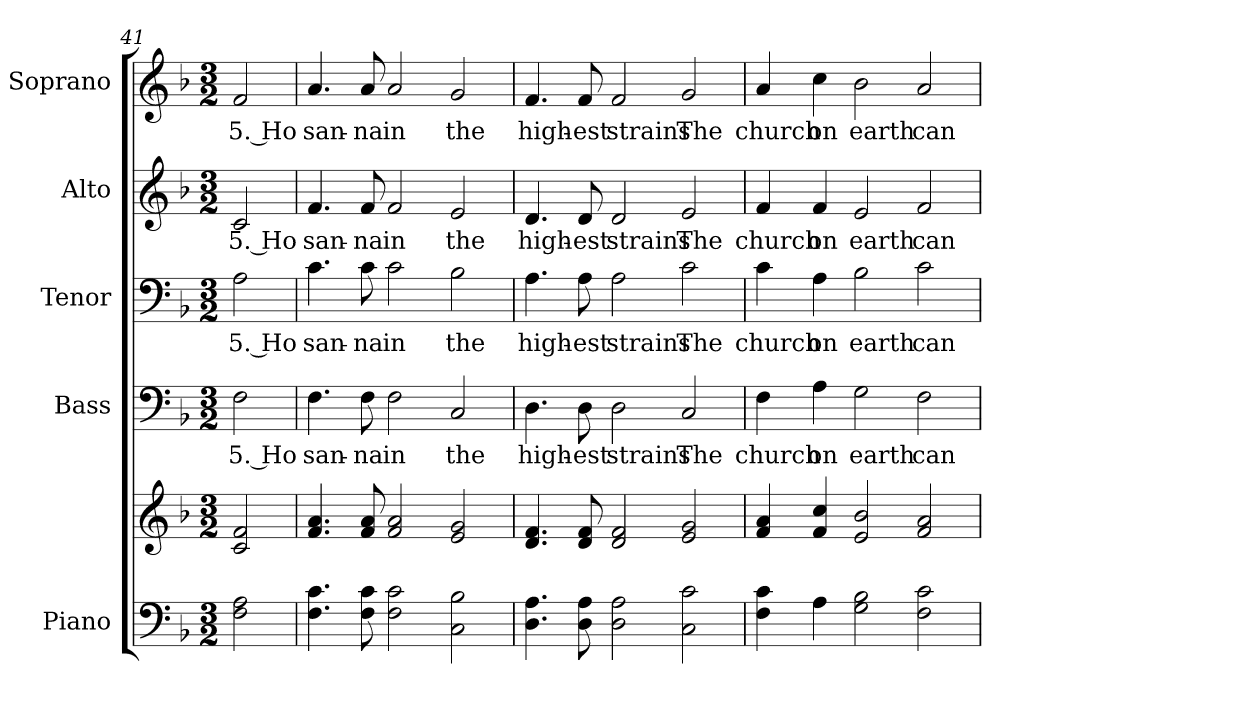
**kern	**kern	**kern	**text	**kern	**text	**kern	**text	**kern	**text
*part5	*part5	*part4	*part4	*part3	*part3	*part2	*part2	*part1	*part1
*staff6	*staff5	*staff4	*staff4	*staff3	*staff3	*staff2	*staff2	*staff1	*staff1
*I"Piano	*	*I"Bass	*	*I"Tenor	*	*I"Alto	*	*I"Soprano	*
*I'Pno.	*	*I'B.	*	*I'T.	*	*I'A.	*	*I'S.	*
!!LO:PB:g=z
*clefF4	*clefG2	*clefF4	*	*clefF4	*	*clefG2	*	*clefG2	*
*k[b-]	*k[b-]	*k[b-]	*	*k[b-]	*	*k[b-]	*	*k[b-]	*
*F:	*F:	*F:	*	*F:	*	*F:	*	*F:	*
*M3/2	*M3/2	*M3/2	*	*M3/2	*	*M3/2	*	*M3/2	*
=41	=41	=41	=41	=41	=41	=41	=41	=41	=41
!	!	!	!LO:LY:b:color=#000000	!	!	!	!	!	!
!	!	!	!	!	!LO:LY:b:color=#000000	!	!	!	!
!	!	!	!	!	!	!	!LO:LY:b:color=#000000	!	!
!	!	!	!	!	!	!	!	!	!LO:LY:b:color=#000000
2Fi\ 2Ai	2ci/ 2fi	2Fi\	5. Ho	2Ai\	5. Ho	2ci/	5. Ho	2fi/	5. Ho
=42	=42	=42	=42	=42	=42	=42	=42	=42	=42
!	!	!	!LO:LY:b:color=#000000	!	!	!	!	!	!
!	!	!	!	!	!LO:LY:b:color=#000000	!	!	!	!
!	!	!	!	!	!	!	!LO:LY:b:color=#000000	!	!
!	!	!	!	!	!	!	!	!	!LO:LY:b:color=#000000
4.Fi\ 4.ci	4.fi/ 4.ai	4.Fi\	san-	4.ci\	san-	4.fi/	san-	4.ai/	san-
!	!	!	!LO:LY:b:color=#000000	!	!	!	!	!	!
!	!	!	!	!	!LO:LY:b:color=#000000	!	!	!	!
!	!	!	!	!	!	!	!LO:LY:b:color=#000000	!	!
!	!	!	!	!	!	!	!	!	!LO:LY:b:color=#000000
8Fi\ 8ci	8fi/ 8ai	8Fi\	-na	8ci\	-na	8fi/	-na	8ai/	-na
!	!	!	!LO:LY:b:color=#000000	!	!	!	!	!	!
!	!	!	!	!	!LO:LY:b:color=#000000	!	!	!	!
!	!	!	!	!	!	!	!LO:LY:b:color=#000000	!	!
!	!	!	!	!	!	!	!	!	!LO:LY:b:color=#000000
2Fi\ 2ci	2fi/ 2ai	2Fi\	in	2ci\	in	2fi/	in	2ai/	in
!	!	!	!LO:LY:b:color=#000000	!	!	!	!	!	!
!	!	!	!	!	!LO:LY:b:color=#000000	!	!	!	!
!	!	!	!	!	!	!	!LO:LY:b:color=#000000	!	!
!	!	!	!	!	!	!	!	!	!LO:LY:b:color=#000000
2Ci\ 2B-i	2ei/ 2gi	2Ci/	the	2B-i\	the	2ei/	the	2gi/	the
!!LO:PB:g=z
=43	=43	=43	=43	=43	=43	=43	=43	=43	=43
!	!	!	!LO:LY:b:color=#000000	!	!	!	!	!	!
!	!	!	!	!	!LO:LY:b:color=#000000	!	!	!	!
!	!	!	!	!	!	!	!LO:LY:b:color=#000000	!	!
!	!	!	!	!	!	!	!	!	!LO:LY:b:color=#000000
4.Di\ 4.Ai	4.di/ 4.fi	4.Di\	high-	4.Ai\	high-	4.di/	high-	4.fi/	high-
!	!	!	!LO:LY:b:color=#000000	!	!	!	!	!	!
!	!	!	!	!	!LO:LY:b:color=#000000	!	!	!	!
!	!	!	!	!	!	!	!LO:LY:b:color=#000000	!	!
!	!	!	!	!	!	!	!	!	!LO:LY:b:color=#000000
8Di\ 8Ai	8di/ 8fi	8Di\	-est	8Ai\	-est	8di/	-est	8fi/	-est
!	!	!	!LO:LY:b:color=#000000	!	!	!	!	!	!
!	!	!	!	!	!LO:LY:b:color=#000000	!	!	!	!
!	!	!	!	!	!	!	!LO:LY:b:color=#000000	!	!
!	!	!	!	!	!	!	!	!	!LO:LY:b:color=#000000
2Di\ 2Ai	2di/ 2fi	2Di\	strains	2Ai\	strains	2di/	strains	2fi/	strains
!	!	!	!LO:LY:b:color=#000000	!	!	!	!	!	!
!	!	!	!	!	!LO:LY:b:color=#000000	!	!	!	!
!	!	!	!	!	!	!	!LO:LY:b:color=#000000	!	!
!	!	!	!	!	!	!	!	!	!LO:LY:b:color=#000000
2Ci\ 2ci	2ei/ 2gi	2Ci/	The	2ci\	The	2ei/	The	2gi/	The
=44	=44	=44	=44	=44	=44	=44	=44	=44	=44
!	!	!	!LO:LY:b:color=#000000	!	!	!	!	!	!
!	!	!	!	!	!LO:LY:b:color=#000000	!	!	!	!
!	!	!	!	!	!	!	!LO:LY:b:color=#000000	!	!
!	!	!	!	!	!	!	!	!	!LO:LY:b:color=#000000
4Fi\ 4ci	4fi/ 4ai	4Fi\	church	4ci\	church	4fi/	church	4ai/	church
!	!	!	!LO:LY:b:color=#000000	!	!	!	!	!	!
!	!	!	!	!	!LO:LY:b:color=#000000	!	!	!	!
!	!	!	!	!	!	!	!LO:LY:b:color=#000000	!	!
!	!	!	!	!	!	!	!	!	!LO:LY:b:color=#000000
4Ai\	4fi/ 4cci	4Ai\	on	4Ai\	on	4fi/	on	4cci\	on
!	!	!	!LO:LY:b:color=#000000	!	!	!	!	!	!
!	!	!	!	!	!LO:LY:b:color=#000000	!	!	!	!
!	!	!	!	!	!	!	!LO:LY:b:color=#000000	!	!
!	!	!	!	!	!	!	!	!	!LO:LY:b:color=#000000
2Gi\ 2B-i	2ei/ 2b-i	2Gi\	earth	2B-i\	earth	2ei/	earth	2b-i\	earth
!	!	!	!LO:LY:b:color=#000000	!	!	!	!	!	!
!	!	!	!	!	!LO:LY:b:color=#000000	!	!	!	!
!	!	!	!	!	!	!	!LO:LY:b:color=#000000	!	!
!	!	!	!	!	!	!	!	!	!LO:LY:b:color=#000000
2Fi\ 2ci	2fi/ 2ai	2Fi\	can	2ci\	can	2fi/	can	2ai/	can
=	=	=	=	=	=	=	=	=	=
*-	*-	*-	*-	*-	*-	*-	*-	*-	*-
